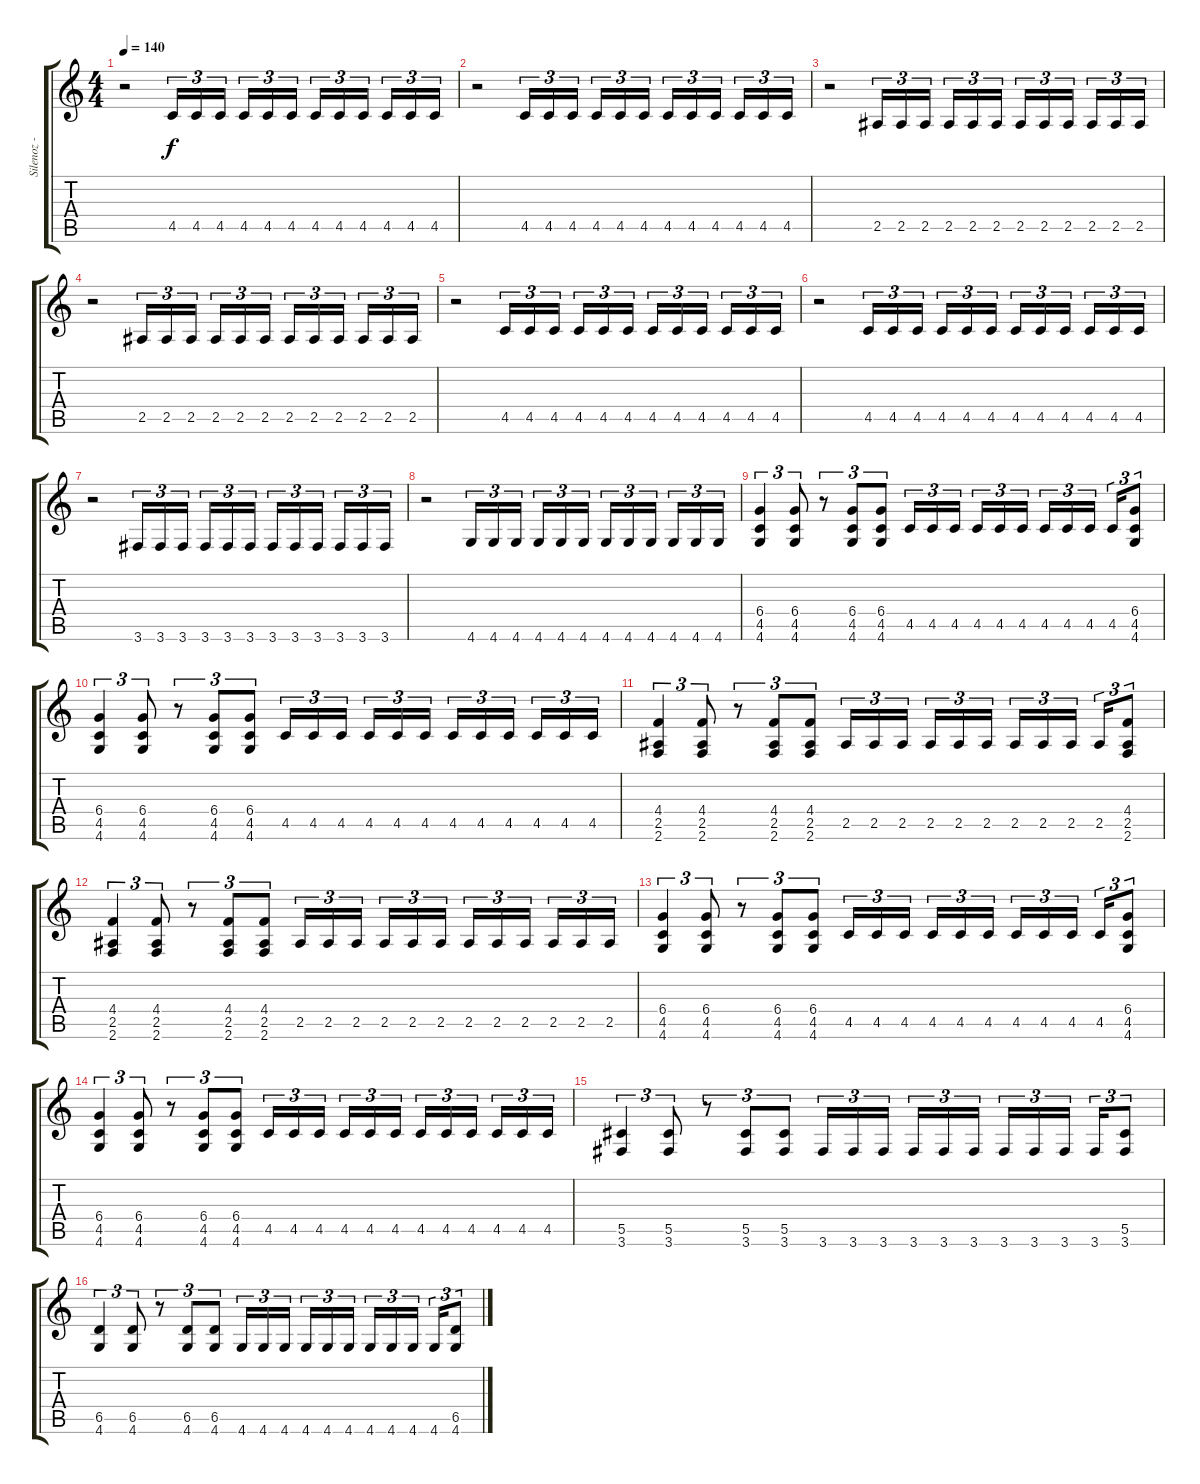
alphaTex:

\track ("Silenoz - Guitar" "Silenoz - ") {instrument distortionguitar}
\staff {score tabs}
\tuning (Eb4 Bb3 Gb3 Db3 Ab2 Eb2) {hide}
\ts (4 4)
\tempo 140
\clef g2
\ks c
r.2{dy f} 4.5.16{tu (3 2)} 4.5.16{tu (3 2)} 4.5.16{tu (3 2)} 4.5.16{tu (3 2)} 4.5.16{tu (3 2)} 4.5.16{tu (3 2)} 4.5.16{tu (3 2)} 4.5.16{tu (3 2)} 4.5.16{tu (3 2)} 4.5.16{tu (3 2)} 4.5.16{tu (3 2)} 4.5.16{tu (3 2)} |
r.2 4.5.16{tu (3 2)} 4.5.16{tu (3 2)} 4.5.16{tu (3 2)} 4.5.16{tu (3 2)} 4.5.16{tu (3 2)} 4.5.16{tu (3 2)} 4.5.16{tu (3 2)} 4.5.16{tu (3 2)} 4.5.16{tu (3 2)} 4.5.16{tu (3 2)} 4.5.16{tu (3 2)} 4.5.16{tu (3 2)} |
r.2 2.5.16{tu (3 2)} 2.5.16{tu (3 2)} 2.5.16{tu (3 2)} 2.5.16{tu (3 2)} 2.5.16{tu (3 2)} 2.5.16{tu (3 2)} 2.5.16{tu (3 2)} 2.5.16{tu (3 2)} 2.5.16{tu (3 2)} 2.5.16{tu (3 2)} 2.5.16{tu (3 2)} 2.5.16{tu (3 2)} |
r.2 2.5.16{tu (3 2)} 2.5.16{tu (3 2)} 2.5.16{tu (3 2)} 2.5.16{tu (3 2)} 2.5.16{tu (3 2)} 2.5.16{tu (3 2)} 2.5.16{tu (3 2)} 2.5.16{tu (3 2)} 2.5.16{tu (3 2)} 2.5.16{tu (3 2)} 2.5.16{tu (3 2)} 2.5.16{tu (3 2)} |
r.2 4.5.16{tu (3 2)} 4.5.16{tu (3 2)} 4.5.16{tu (3 2)} 4.5.16{tu (3 2)} 4.5.16{tu (3 2)} 4.5.16{tu (3 2)} 4.5.16{tu (3 2)} 4.5.16{tu (3 2)} 4.5.16{tu (3 2)} 4.5.16{tu (3 2)} 4.5.16{tu (3 2)} 4.5.16{tu (3 2)} |
r.2 4.5.16{tu (3 2)} 4.5.16{tu (3 2)} 4.5.16{tu (3 2)} 4.5.16{tu (3 2)} 4.5.16{tu (3 2)} 4.5.16{tu (3 2)} 4.5.16{tu (3 2)} 4.5.16{tu (3 2)} 4.5.16{tu (3 2)} 4.5.16{tu (3 2)} 4.5.16{tu (3 2)} 4.5.16{tu (3 2)} |
r.2 3.6.16{tu (3 2)} 3.6.16{tu (3 2)} 3.6.16{tu (3 2)} 3.6.16{tu (3 2)} 3.6.16{tu (3 2)} 3.6.16{tu (3 2)} 3.6.16{tu (3 2)} 3.6.16{tu (3 2)} 3.6.16{tu (3 2)} 3.6.16{tu (3 2)} 3.6.16{tu (3 2)} 3.6.16{tu (3 2)} |
r.2 4.6.16{tu (3 2)} 4.6.16{tu (3 2)} 4.6.16{tu (3 2)} 4.6.16{tu (3 2)} 4.6.16{tu (3 2)} 4.6.16{tu (3 2)} 4.6.16{tu (3 2)} 4.6.16{tu (3 2)} 4.6.16{tu (3 2)} 4.6.16{tu (3 2)} 4.6.16{tu (3 2)} 4.6.16{tu (3 2)} |
(6.4 4.5 4.6).4{tu (3 2)} (6.4 4.5 4.6).8{tu (3 2)} r.8{tu (3 2)} (6.4 4.5 4.6).8{tu (3 2)} (6.4 4.5 4.6).8{tu (3 2)} 4.5.16{tu (3 2)} 4.5.16{tu (3 2)} 4.5.16{tu (3 2)} 4.5.16{tu (3 2)} 4.5.16{tu (3 2)} 4.5.16{tu (3 2)} 4.5.16{tu (3 2)} 4.5.16{tu (3 2)} 4.5.16{tu (3 2)} 4.5.16{tu (3 2)} (6.4 4.5 4.6).8{tu (3 2)} |
(6.4 4.5 4.6).4{tu (3 2)} (6.4 4.5 4.6).8{tu (3 2)} r.8{tu (3 2)} (6.4 4.5 4.6).8{tu (3 2)} (6.4 4.5 4.6).8{tu (3 2)} 4.5.16{tu (3 2)} 4.5.16{tu (3 2)} 4.5.16{tu (3 2)} 4.5.16{tu (3 2)} 4.5.16{tu (3 2)} 4.5.16{tu (3 2)} 4.5.16{tu (3 2)} 4.5.16{tu (3 2)} 4.5.16{tu (3 2)} 4.5.16{tu (3 2)} 4.5.16{tu (3 2)} 4.5.16{tu (3 2)} |
(4.4 2.5 2.6).4{tu (3 2)} (4.4 2.5 2.6).8{tu (3 2)} r.8{tu (3 2)} (4.4 2.5 2.6).8{tu (3 2)} (4.4 2.5 2.6).8{tu (3 2)} 2.5.16{tu (3 2)} 2.5.16{tu (3 2)} 2.5.16{tu (3 2)} 2.5.16{tu (3 2)} 2.5.16{tu (3 2)} 2.5.16{tu (3 2)} 2.5.16{tu (3 2)} 2.5.16{tu (3 2)} 2.5.16{tu (3 2)} 2.5.16{tu (3 2)} (4.4 2.5 2.6).8{tu (3 2)} |
(4.4 2.5 2.6).4{tu (3 2)} (4.4 2.5 2.6).8{tu (3 2)} r.8{tu (3 2)} (4.4 2.5 2.6).8{tu (3 2)} (4.4 2.5 2.6).8{tu (3 2)} 2.5.16{tu (3 2)} 2.5.16{tu (3 2)} 2.5.16{tu (3 2)} 2.5.16{tu (3 2)} 2.5.16{tu (3 2)} 2.5.16{tu (3 2)} 2.5.16{tu (3 2)} 2.5.16{tu (3 2)} 2.5.16{tu (3 2)} 2.5.16{tu (3 2)} 2.5.16{tu (3 2)} 2.5.16{tu (3 2)} |
(6.4 4.5 4.6).4{tu (3 2)} (6.4 4.5 4.6).8{tu (3 2)} r.8{tu (3 2)} (6.4 4.5 4.6).8{tu (3 2)} (6.4 4.5 4.6).8{tu (3 2)} 4.5.16{tu (3 2)} 4.5.16{tu (3 2)} 4.5.16{tu (3 2)} 4.5.16{tu (3 2)} 4.5.16{tu (3 2)} 4.5.16{tu (3 2)} 4.5.16{tu (3 2)} 4.5.16{tu (3 2)} 4.5.16{tu (3 2)} 4.5.16{tu (3 2)} (6.4 4.5 4.6).8{tu (3 2)} |
(6.4 4.5 4.6).4{tu (3 2)} (6.4 4.5 4.6).8{tu (3 2)} r.8{tu (3 2)} (6.4 4.5 4.6).8{tu (3 2)} (6.4 4.5 4.6).8{tu (3 2)} 4.5.16{tu (3 2)} 4.5.16{tu (3 2)} 4.5.16{tu (3 2)} 4.5.16{tu (3 2)} 4.5.16{tu (3 2)} 4.5.16{tu (3 2)} 4.5.16{tu (3 2)} 4.5.16{tu (3 2)} 4.5.16{tu (3 2)} 4.5.16{tu (3 2)} 4.5.16{tu (3 2)} 4.5.16{tu (3 2)} |
(5.5 3.6).4{tu (3 2)} (5.5 3.6).8{tu (3 2)} r.8{tu (3 2)} (5.5 3.6).8{tu (3 2)} (5.5 3.6).8{tu (3 2)} 3.6.16{tu (3 2)} 3.6.16{tu (3 2)} 3.6.16{tu (3 2)} 3.6.16{tu (3 2)} 3.6.16{tu (3 2)} 3.6.16{tu (3 2)} 3.6.16{tu (3 2)} 3.6.16{tu (3 2)} 3.6.16{tu (3 2)} 3.6.16{tu (3 2)} (5.5 3.6).8{tu (3 2)} |
(6.5 4.6).4{tu (3 2)} (6.5 4.6).8{tu (3 2)} r.8{tu (3 2)} (6.5 4.6).8{tu (3 2)} (6.5 4.6).8{tu (3 2)} 4.6.16{tu (3 2)} 4.6.16{tu (3 2)} 4.6.16{tu (3 2)} 4.6.16{tu (3 2)} 4.6.16{tu (3 2)} 4.6.16{tu (3 2)} 4.6.16{tu (3 2)} 4.6.16{tu (3 2)} 4.6.16{tu (3 2)} 4.6.16{tu (3 2)} (6.5 4.6).8{tu (3 2)}
